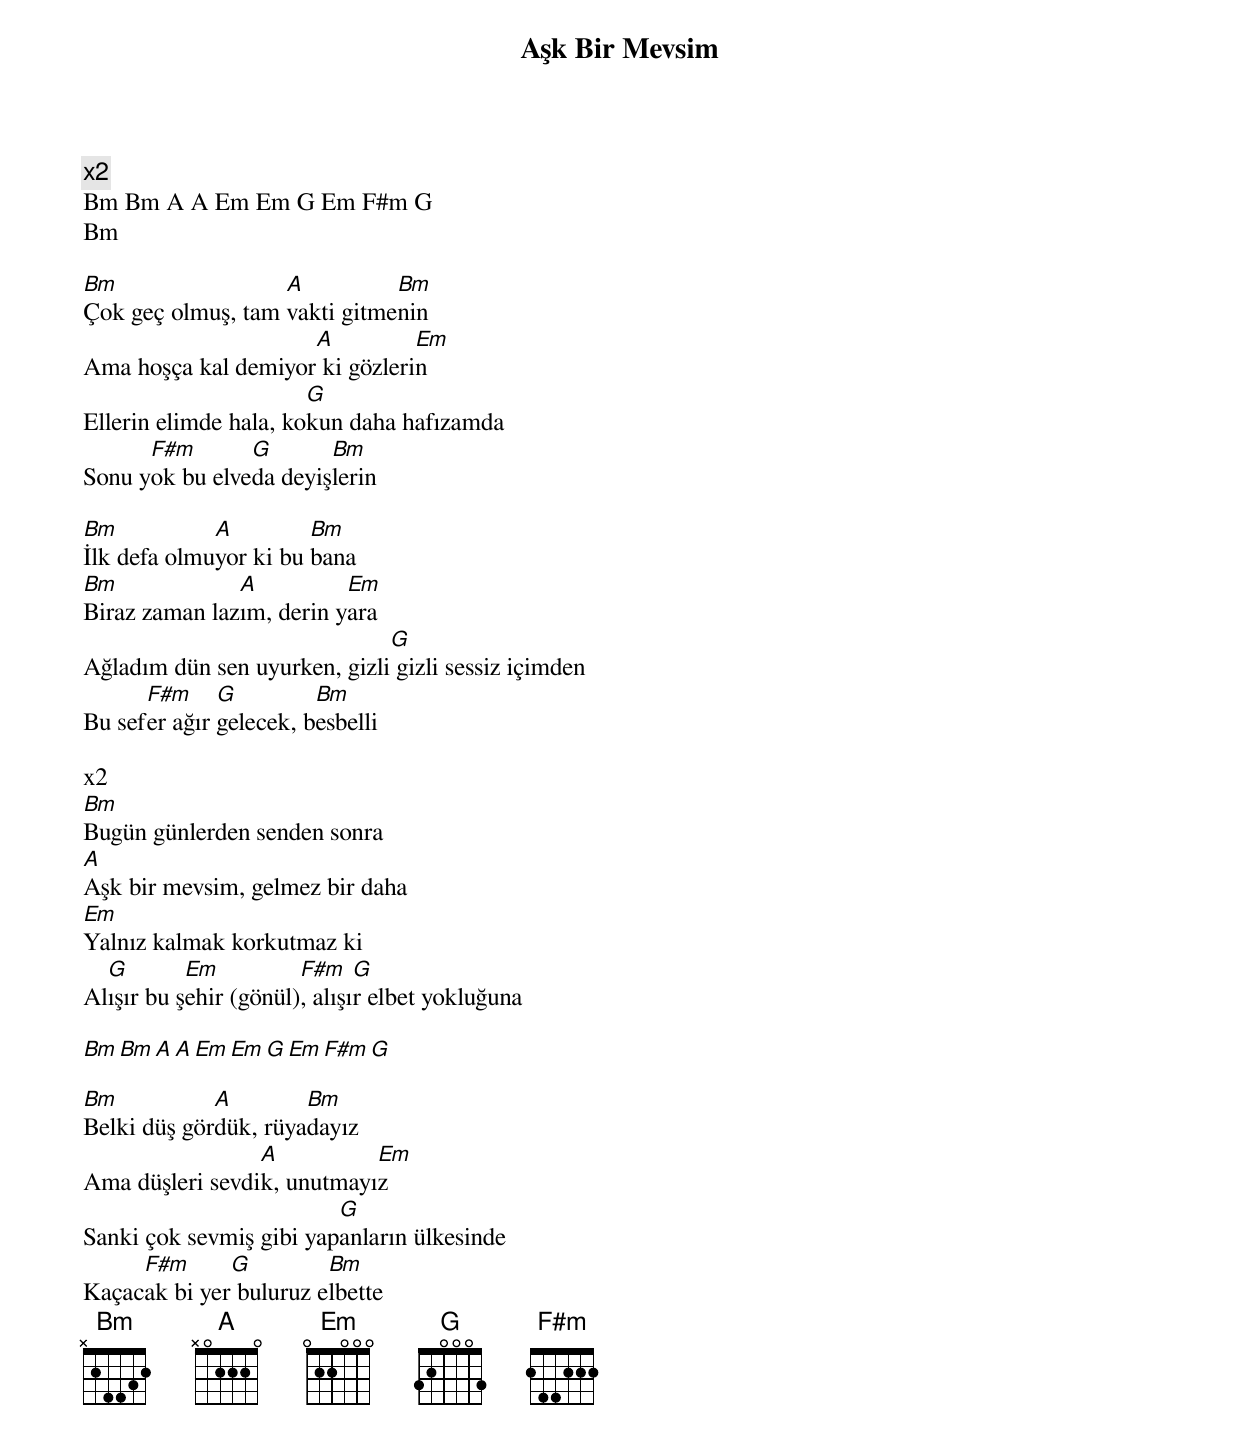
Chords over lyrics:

{title: Aşk Bir Mevsim}
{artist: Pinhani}

x2
Bm Bm A A Em Em G Em F#m G
Bm

Bm                 A          Bm
Çok geç olmuş, tam vakti gitmenin
                     A          Em
Ama hoşça kal demiyor ki gözlerin
                       G
Ellerin elimde hala, kokun daha hafızamda
      F#m       G       Bm
Sonu yok bu elveda deyişlerin

Bm           A         Bm
İlk defa olmuyor ki bu bana
Bm             A          Em
Biraz zaman lazım, derin yara
                              G
Ağladım dün sen uyurken, gizli gizli sessiz içimden
      F#m     G         Bm
Bu sefer ağır gelecek, besbelli

x2
Bm
Bugün günlerden senden sonra
A
Aşk bir mevsim, gelmez bir daha
Em
Yalnız kalmak korkutmaz ki
  G        Em          F#m    G
Alışır bu şehir (gönül), alışır elbet yokluğuna

Bm Bm A A Em Em G Em F#m G

Bm           A        Bm
Belki düş gördük, rüyadayız
                 A          Em
Ama düşleri sevdik, unutmayız
                         G
Sanki çok sevmiş gibi yapanların ülkesinde
     F#m      G         Bm
Kaçacak bi yer buluruz elbette
